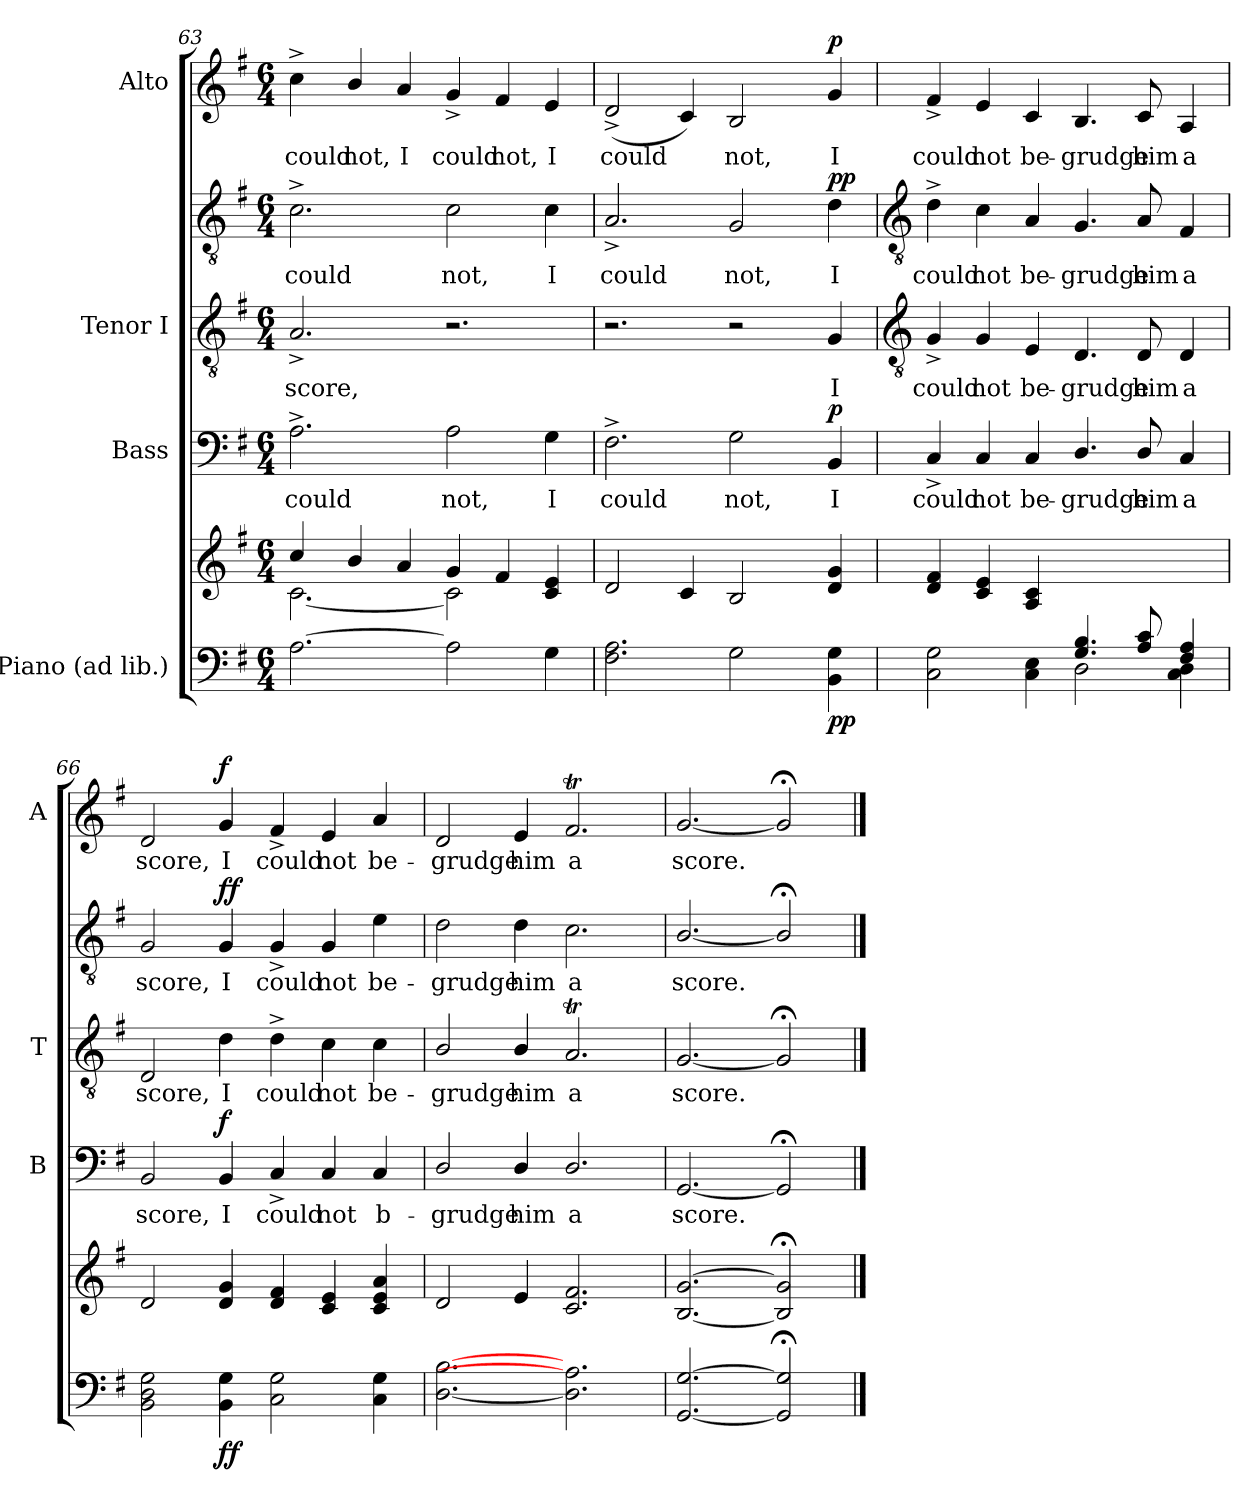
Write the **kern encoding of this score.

**kern	**kern	**dynam	**kern	**text	**dynam	**kern	**text	**kern	**text	**dynam	**kern	**text	**dynam
*part4	*part4	*part4	*part3	*part3	*part3	*part2	*part2	*part2	*part2	*part2	*part1	*part1	*part1
*staff6	*staff5	*staff5/6	*staff4	*staff4	*staff4	*staff3	*staff3	*staff2	*staff2	*staff2/3	*staff1	*staff1	*staff1
*I"Piano (ad lib.)	*	*	*I"Bass	*	*	*I"Tenor I	*	*	*	*	*I"Alto	*	*
*	*	*	*I'B	*	*	*I'T	*	*	*	*	*I'A	*	*
*clefF4	*clefG2	*	*clefF4	*	*	*clefGv2	*	*clefGv2	*	*	*clefG2	*	*
*k[f#]	*k[f#]	*	*k[f#]	*	*	*k[f#]	*	*k[f#]	*	*	*k[f#]	*	*
*G:	*G:	*	*G:	*	*	*G:	*	*G:	*	*	*G:	*	*
*M6/4	*M6/4	*	*M6/4	*	*	*M6/4	*	*M6/4	*	*	*M6/4	*	*
=63	=63	=63	=63	=63	=63	=63	=63	=63	=63	=63	=63	=63	=63
*	*^	*	*	*	*	*	*	*	*	*	*	*	*
!	!	!	!	!	!LO:LY:b	!	!	!LO:LY:b	!	!LO:LY:b	!	!	!LO:LY:b	!
[2.A	4cc/	[2.c\	.	2.A^	could	.	2.A^	score,	2.c^	could	.	4cc^	could	.
!	!	!	!	!	!	!	!	!	!	!	!	!	!LO:LY:b	!
.	4b/	.	.	.	.	.	.	.	.	.	.	4b/	not,	.
!	!	!	!	!	!	!	!	!	!	!	!	!	!LO:LY:b	!
.	4a	.	.	.	.	.	.	.	.	.	.	4a	I	.
!	!	!	!	!	!LO:LY:b	!	!	!	!	!LO:LY:b	!	!	!LO:LY:b	!
2A]	4g	2c\]	.	2A	not,	.	2.r	.	2c	not,	.	4g^	could	.
!	!	!	!	!	!	!	!	!	!	!	!	!	!LO:LY:b	!
.	4f#	.	.	.	.	.	.	.	.	.	.	4f#	not,	.
!	!	!	!	!	!LO:LY:b	!	!	!	!	!LO:LY:b	!	!	!LO:LY:b	!
4G	4c 4e	4ryy	.	4G	I	.	.	.	4c	I	.	4e	I	.
=64	=64	=64	=64	=64	=64	=64	=64	=64	=64	=64	=64	=64	=64	=64
!	!	!	!	!	!LO:LY:b	!	!	!	!	!LO:LY:b	!	!	!LO:LY:b	!
2.F# 2.A	2d	1ryy	.	2.F#^	could	.	2.r	.	2.A^	could	.	(<2d^	could	.
.	4c	.	.	.	.	.	.	.	.	.	.	4c)	.	.
!	!	!	!	!	!LO:LY:b	!	!	!	!	!LO:LY:b	!	!	!LO:LY:b	!
2G	2B	.	.	2G	not,	.	2r	.	2G	not,	.	2B	not,	.
.	.	4ryy	.	.	.	.	.	.	.	.	.	.	.	.
!	!	!	!LO:DY:b=2	!	!LO:LY:b	!	!	!LO:LY:b	!	!LO:LY:b	!	!	!LO:LY:b	!
!	!	!	!LO:DY:n=1:b	!	!	!LO:DY:b	!	!	!	!	!LO:DY:b=2	!	!	!
!	!	!	!	!	!	!	!	!	!	!	!LO:DY:n=1:b	!	!	!LO:DY:b
4BB 4G	4d 4g	4ryy	p p	4BB	I	p	4G	I	4d	I	p p	4g	I	p
*	*v	*v	*	*	*	*	*	*	*	*	*	*	*	*
!!LO:LB:g=z
=65	=65	=65	=65	=65	=65	=65	=65	=65	=65	=65	=65	=65	=65
*	*	*	*	*	*	*clefGv2	*	*clefGv2	*	*	*	*	*
*^	*^	*	*	*	*	*	*	*	*	*	*	*	*
!	!	!	!	!	!	!LO:LY:b	!	!	!LO:LY:b	!	!LO:LY:b	!	!	!LO:LY:b	!
*	*	*v	*v	*	*	*	*	*	*	*	*	*	*	*	*
2.ryy	2C 2G	4d 4f#	.	4C^	could	.	4G^	could	4d^	could	.	4f#^	could	.
!	!	!	!	!	!LO:LY:b	!	!	!LO:LY:b	!	!LO:LY:b	!	!	!LO:LY:b	!
.	.	4c 4e	.	4C	not	.	4G	not	4c	not	.	4e	not	.
!	!	!	!	!	!LO:LY:b	!	!	!LO:LY:b	!	!LO:LY:b	!	!	!LO:LY:b	!
.	4C 4E	4A 4c	.	4C	be-	.	4E	be-	4A	be-	.	4c	be-	.
!	!	!	!	!	!LO:LY:b	!	!	!LO:LY:b	!	!LO:LY:b	!	!	!LO:LY:b	!
4.G/ 4.B/	2D\	2.ryy	.	4.D/	-grudge	.	4.D	-grudge	4.G	-grudge	.	4.B	-grudge	.
!	!	!	!	!	!LO:LY:b	!	!	!LO:LY:b	!	!LO:LY:b	!	!	!LO:LY:b	!
8A/ 8c/	.	.	.	8D/	him	.	8D	him	8A	him	.	8c	him	.
!	!	!	!	!	!LO:LY:b	!	!	!LO:LY:b	!	!LO:LY:b	!	!	!LO:LY:b	!
4F#/ 4A/	4C\ 4D\	.	.	4C	a	.	4D	a	4F#	a	.	4A	a	.
=66	=66	=66	=66	=66	=66	=66	=66	=66	=66	=66	=66	=66	=66	=66
!	!	!	!	!	!LO:LY:b	!	!	!LO:LY:b	!	!LO:LY:b	!	!	!LO:LY:b	!
*v	*v	*	*	*	*	*	*	*	*	*	*	*	*	*
2BB 2D 2G	2d	.	2BB	score,	.	2D	-score,	2G	score,	.	2d	score,	.
!	!	!LO:DY:b=2	!	!LO:LY:b	!	!	!LO:LY:b	!	!LO:LY:b	!	!	!LO:LY:b	!
!	!	!LO:DY:n=1:b	!	!	!LO:DY:b	!	!	!	!	!LO:DY:b=2	!	!	!
!	!	!	!	!	!	!	!	!	!	!LO:DY:n=1:b	!	!	!LO:DY:b
4BB 4G	4d 4g	f f	4BB	I	f	4d	I	4G	I	f f	4g	I	f
!	!	!	!	!LO:LY:b	!	!	!LO:LY:b	!	!LO:LY:b	!	!	!LO:LY:b	!
2C 2G	4d 4f#	.	4C^	could	.	4d^	could	4G^	could	.	4f#^	could	.
!	!	!	!	!LO:LY:b	!	!	!LO:LY:b	!	!LO:LY:b	!	!	!LO:LY:b	!
.	4c 4e	.	4C	not	.	4c	not	4G	not	.	4e	not	.
!	!	!	!	!LO:LY:b	!	!	!LO:LY:b	!	!LO:LY:b	!	!	!LO:LY:b	!
4C 4G	4c 4e 4a	.	4C	b-	.	4c	be-	4e	be-	.	4a	be-	.
=67	=67	=67	=67	=67	=67	=67	=67	=67	=67	=67	=67	=67	=67
!	!	!	!	!LO:LY:b	!	!	!LO:LY:b	!	!LO:LY:b	!	!	!LO:LY:b	!
[2.D\ [2.B\	2d	.	2D/	-grudge	.	2B/	grudge	2d	-grudge	.	2d	-grudge	.
!	!	!	!	!LO:LY:b	!	!	!LO:LY:b	!	!LO:LY:b	!	!	!LO:LY:b	!
.	4e	.	4D/	him	.	4B/	him	4d	him	.	4e	him	.
!	!	!	!	!LO:LY:b	!	!	!LO:LY:b	!	!LO:LY:b	!	!	!LO:LY:b	!
2.D\] 2.A\]	2.c 2.f#	.	2.D/	a	.	2.AT	a	2.c	a	.	2.f#t	a	.
=68	=68	=68	=68	=68	=68	=68	=68	=68	=68	=68	=68	=68	=68
!	!	!	!	!LO:LY:b	!	!	!LO:LY:b	!	!LO:LY:b	!	!	!LO:LY:b	!
[2.GG/ [2.G/	[2.B [2.g	.	[2.GG/	score.	.	[2.G	score.	[2.B/	score.	.	[2.g	score.	.
2GG/]; 2G/];	2B];< 2g];<	.	2GG;</]	.	.	2G;<]	.	2B;</]	.	.	2g;<]	.	.
==	==	==	==	==	==	==	==	==	==	==	==	==	==
*-	*-	*-	*-	*-	*-	*-	*-	*-	*-	*-	*-	*-	*-
